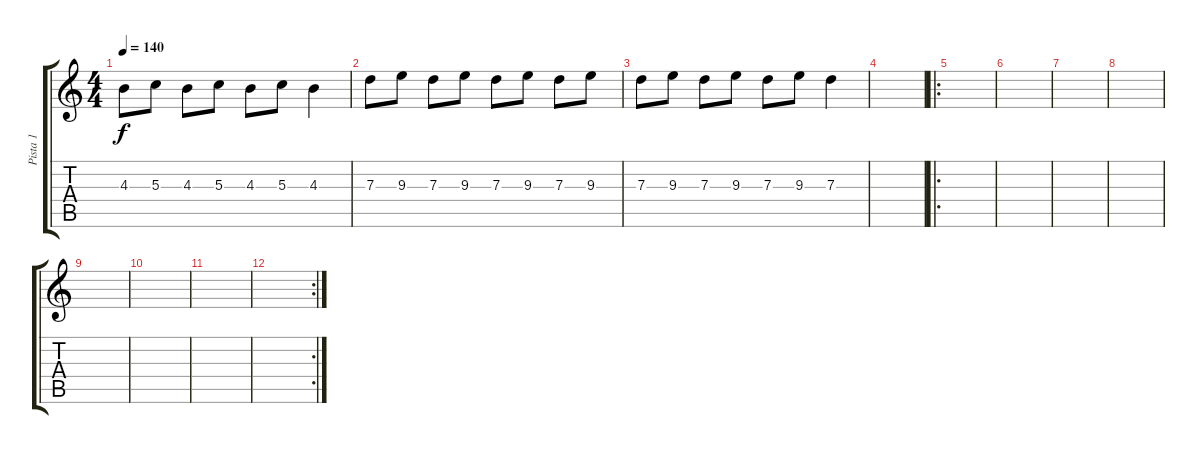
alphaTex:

\track ("Pista 1" "Pista 1") {instrument acousticguitarsteel}
\staff {score tabs}
\tuning (E4 B3 G3 D3 A2 E2) {hide}
\ts (4 4)
\tempo 140
\clef g2
\ks c
4.3.8{dy f} 5.3.8 4.3.8 5.3.8 4.3.8 5.3.8 4.3.4 |
7.3.8 9.3.8 7.3.8 9.3.8 7.3.8 9.3.8 7.3.8 9.3.8 |
7.3.8 9.3.8 7.3.8 9.3.8 7.3.8 9.3.8 7.3.4 |
|
\ro
|
|
|
|
|
|
|
\rc 2
